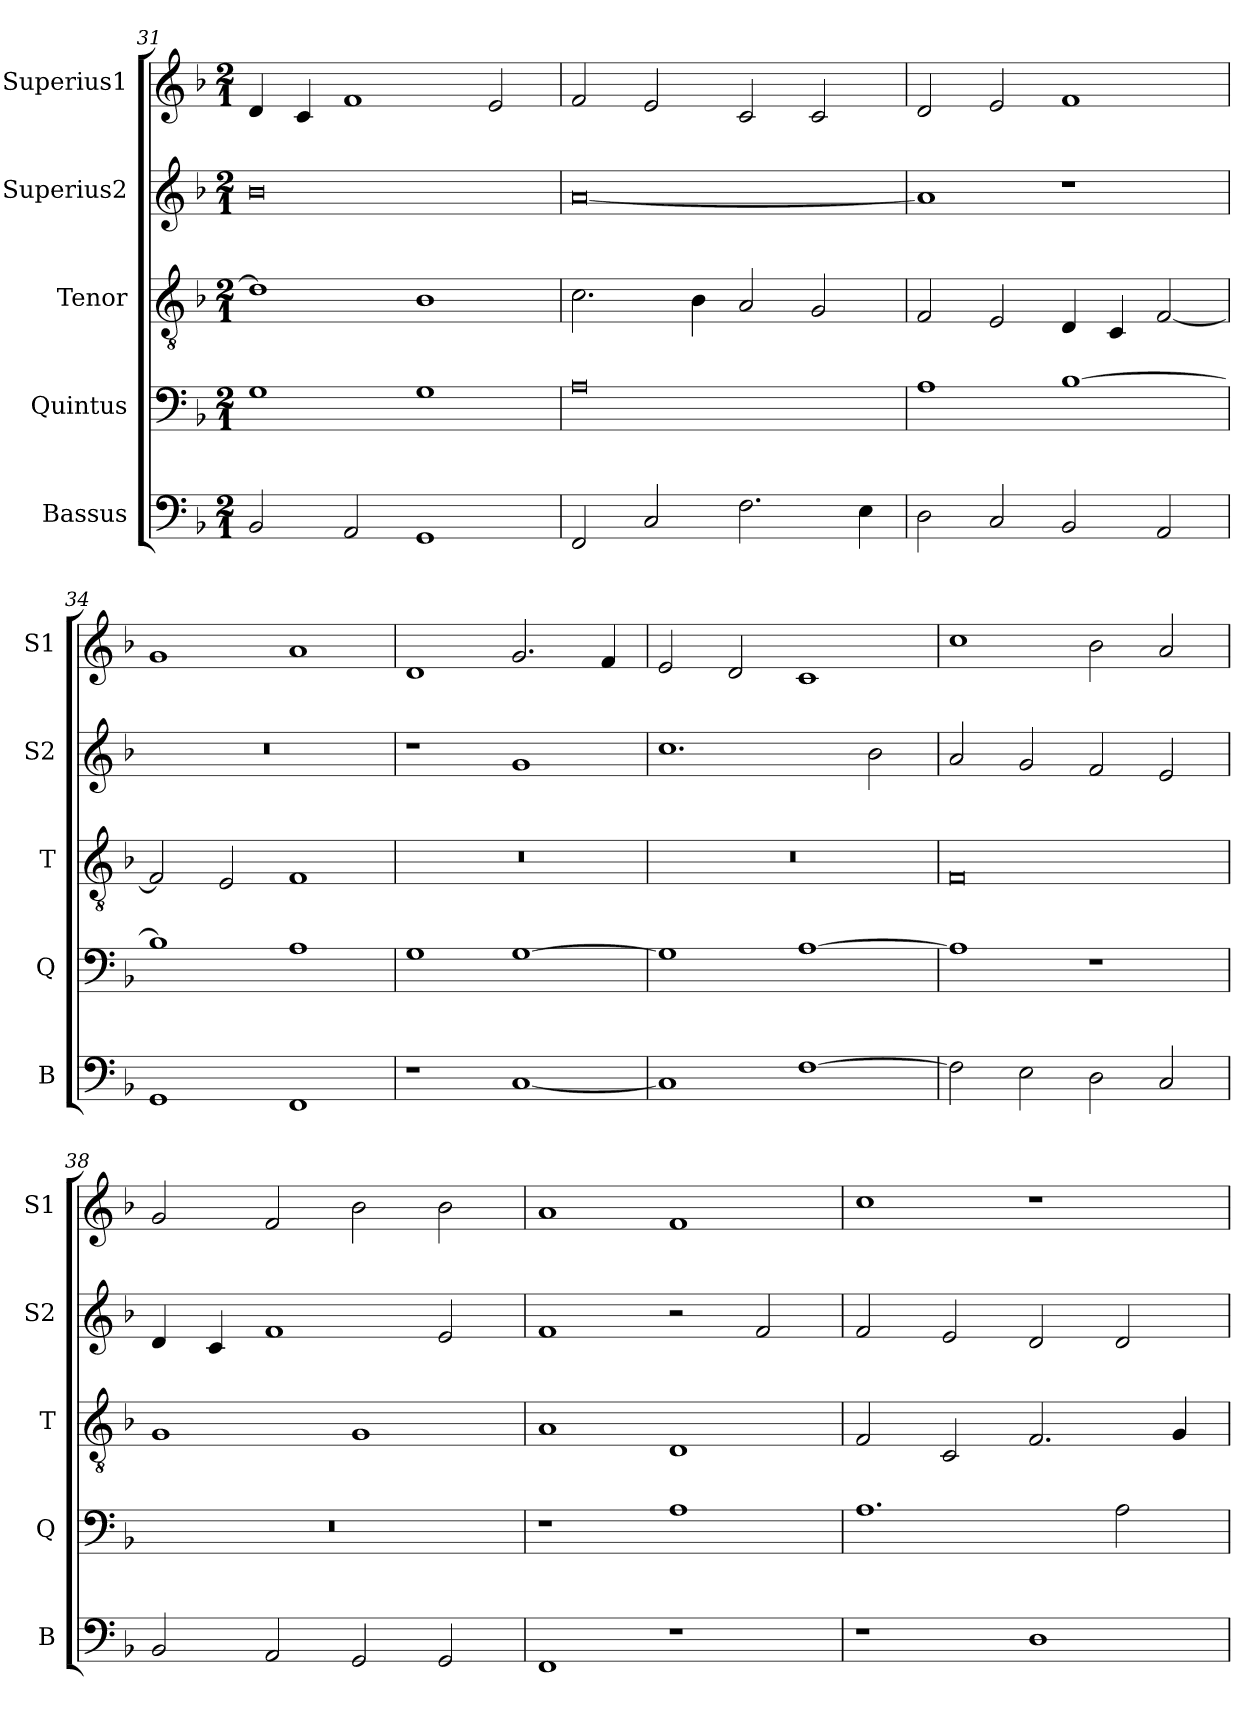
**kern	**kern	**kern	**kern	**kern
*part5	*part4	*part3	*part2	*part1
*staff5	*staff4	*staff3	*staff2	*staff1
*I"Bassus	*I"Quintus	*I"Tenor	*I"Superius2	*I"Superius1
*I'B	*I'Q	*I'T	*I'S2	*I'S1
*clefF4	*clefF4	*clefGv2	*clefG2	*clefG2
*k[b-]	*k[b-]	*k[b-]	*k[b-]	*k[b-]
*M2/1	*M2/1	*M2/1	*M2/1	*M2/1
=31	=31	=31	=31	=31
2BB-/	1G	1d]	0b-	4d/
.	.	.	.	4c/
2AA/	.	.	.	1f
1GG	1G	1B-	.	.
.	.	.	.	2e/
=32	=32	=32	=32	=32
2FF/	0A	2.c\	[0a	2f/
2C/	.	.	.	2e/
.	.	4B-\	.	.
2.F\	.	2A/	.	2c/
.	.	2G/	.	2c/
4E\	.	.	.	.
=33	=33	=33	=33	=33
2D\	1A	2F/	1a]	2d/
2C/	.	2E/	.	2e/
2BB-/	[1B-	4D/	1r	1f
.	.	4C/	.	.
2AA/	.	[2F/	.	.
=34	=34	=34	=34	=34
1GG	1B-]	2F/]	0r	1g
.	.	2E/	.	.
1FF	1A	1F	.	1a
=35	=35	=35	=35	=35
1r	1G	0r	1r	1d
[1C	[1G	.	1g	2.g/
.	.	.	.	4f/
=36	=36	=36	=36	=36
1C]	1G]	0r	1.cc	2e/
.	.	.	.	2d/
[1F	[1A	.	.	1c
.	.	.	2b-\	.
=37	=37	=37	=37	=37
2F\]	1A]	0F	2a/	1cc
2E\	.	.	2g/	.
2D\	1r	.	2f/	2b-\
2C/	.	.	2e/	2a/
=38	=38	=38	=38	=38
2BB-/	0r	1G	4d/	2g/
.	.	.	4c/	.
2AA/	.	.	1f	2f/
2GG/	.	1G	.	2b-\
2GG/	.	.	2e/	2b-\
=39	=39	=39	=39	=39
1FF	1r	1A	1f	1a
1r	1A	1D	2r	1f
.	.	.	2f/	.
=40	=40	=40	=40	=40
1r	1.A	2F/	2f/	1cc
.	.	2C/	2e/	.
1D	.	2.F/	2d/	1r
.	2A\	.	2d/	.
.	.	4G/	.	.
=	=	=	=	=
*-	*-	*-	*-	*-
